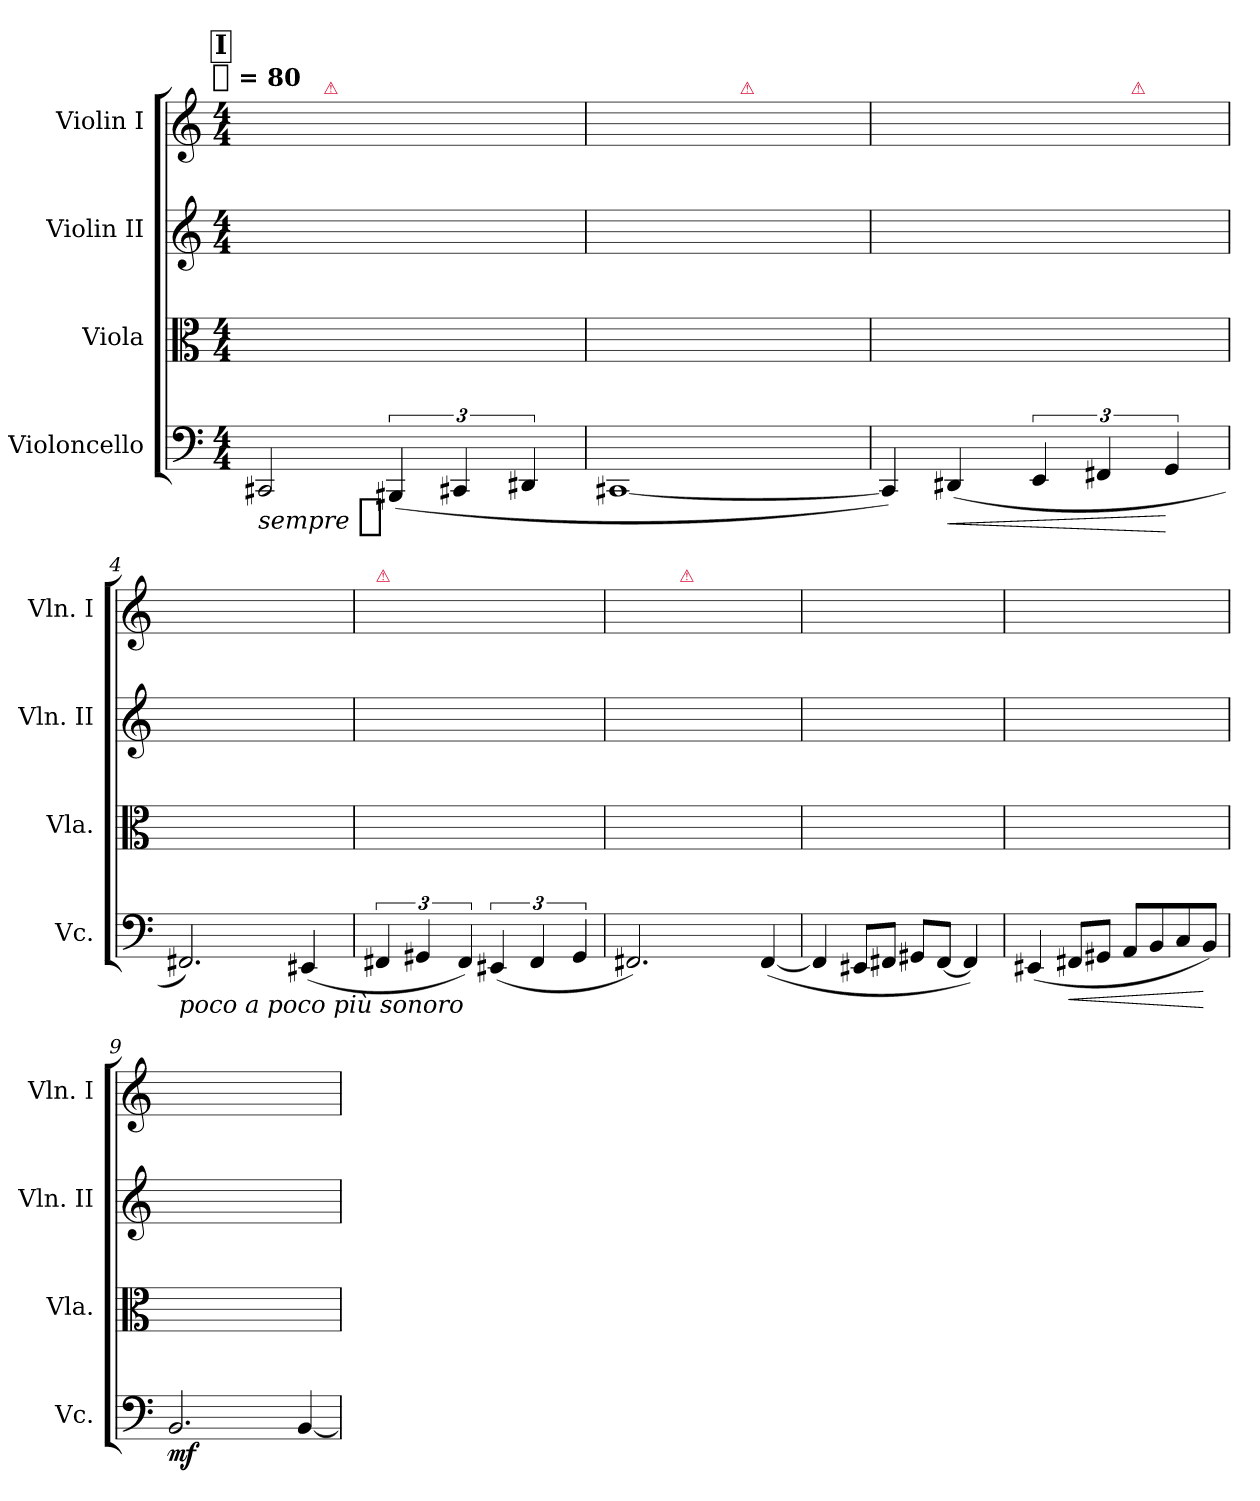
**kern	**dynam	**kern	**kern	**kern
*part4	*part4	*part3	*part2	*part1
*staff4	*staff4	*staff3	*staff2	*staff1
*I"Violoncello	*	*I"Viola	*I"Violin II	*I"Violin I
*I'Vc.	*	*I'Vla.	*I'Vln. II	*I'Vln. I
*clefF4	*	*clefC3	*clefG2	*clefG2
*k[]	*	*k[]	*k[]	*k[]
*C:	*	*C:	*C:	*C:
!!LO:TX:omd:t=[half] = 80
*M4/4	*	*M4/4	*M4/4	*M4/4
*MM160	*	*MM160	*MM160	*MM160
!!LO:REH:place=s1:t=I
=1	=1	=1	=1	=1
!	!LO:DY:t=sempre %s	!	!	!
2CC#X	ppp	4ryy	4ryy	4ryy
!	!	!	!	!LO:TX:a:color=crimson:t=⚠
.	.	4ryy	4ryy	4ryy
(6BBB#X	.	8ryy	8ryy	4ryy
.	.	8ryy	8ryy	.
6CC#X	.	.	.	.
.	.	8ryy	8ryy	4ryy
6DD#X	.	.	.	.
.	.	8ryy	8ryy	.
=2	=2	=2	=2	=2
[1CC#X	.	2ryy	2ryy	4ryy
.	.	.	.	4ryy
!	!	!	!	!LO:TX:a:color=crimson:t=⚠
.	.	4ryy	4ryy	4ryy
.	.	4ryy	4ryy	4ryy
=3	=3	=3	=3	=3
4CC#])	.	4ryy	4ryy	4ryy
!	!LO:HP:b	!	!	!
(4DD#X	<	8ryy	8ryy	4ryy
.	.	8ryy	8ryy	.
6EE	.	8ryy	8ryy	4ryy
.	.	8ryy	8ryy	.
6FF#X	.	.	.	.
!	!	!	!	!LO:TX:a:color=crimson:t=⚠
.	.	8ryy	8ryy	4ryy
6GG	[	.	.	.
.	.	8ryy	8ryy	.
=4	=4	=4	=4	=4
!LO:TX:b:i:t=poco a poco più sonoro	!	!	!	!
2.FF#X)	.	4ryy	4ryy	4ryy
.	.	4ryy	4ryy	4ryy
.	.	4ryy	4ryy	4ryy
(4EE#X	.	8ryy	8ryy	4ryy
.	.	8ryy	8ryy	.
=5	=5	=5	=5	=5
!	!	!	!	!LO:TX:a:color=crimson:t=⚠
6FF#X	.	8ryy	8ryy	4ryy
.	.	8ryy	8ryy	.
6GG#X	.	.	.	.
.	.	4ryy	4ryy	4ryy
6FF#)	.	.	.	.
(6EE#X	.	8ryy	8ryy	4ryy
.	.	8ryy	8ryy	.
6FF#	.	.	.	.
.	.	4ryy	4ryy	4ryy
6GG#	.	.	.	.
=6	=6	=6	=6	=6
2.FF#X)	.	8ryy	8ryy	4ryy
.	.	8ryy	8ryy	.
!	!	!	!	!LO:TX:a:color=crimson:t=⚠
.	.	4ryy	4ryy	4ryy
.	.	4ryy	4ryy	4ryy
([4FF#	.	4ryy	4ryy	4ryy
=7	=7	=7	=7	=7
4FF#]	.	4ryy	4ryy	4ryy
8EE#XL	.	8ryy	8ryy	4ryy
8FF#XJ	.	8ryy	8ryy	.
8GG#XL	.	8ryy	8ryy	4ryy
[8FF#J	.	8ryy	8ryy	.
4FF#])	.	4ryy	4ryy	4ryy
=8	=8	=8	=8	=8
(4EE#X	.	4ryy	4ryy	4ryy
!	!LO:HP:b	!	!	!
8FF#XL	<	8ryy	8ryy	4ryy
8GG#XJ	.	8ryy	8ryy	.
8AAL	.	8ryy	8ryy	4ryy
8BB	.	8ryy	8ryy	.
8C	.	8ryy	8ryy	4ryy
8BBJ)	[	8ryy	8ryy	.
=9	=9	=9	=9	=9
2.BB	mf	4ryy	4ryy	4ryy
.	.	4ryy	4ryy	4ryy
.	.	4ryy	4ryy	4ryy
[4BB	.	4ryy	4ryy	4ryy
=	=	=	=	=
*-	*-	*-	*-	*-
